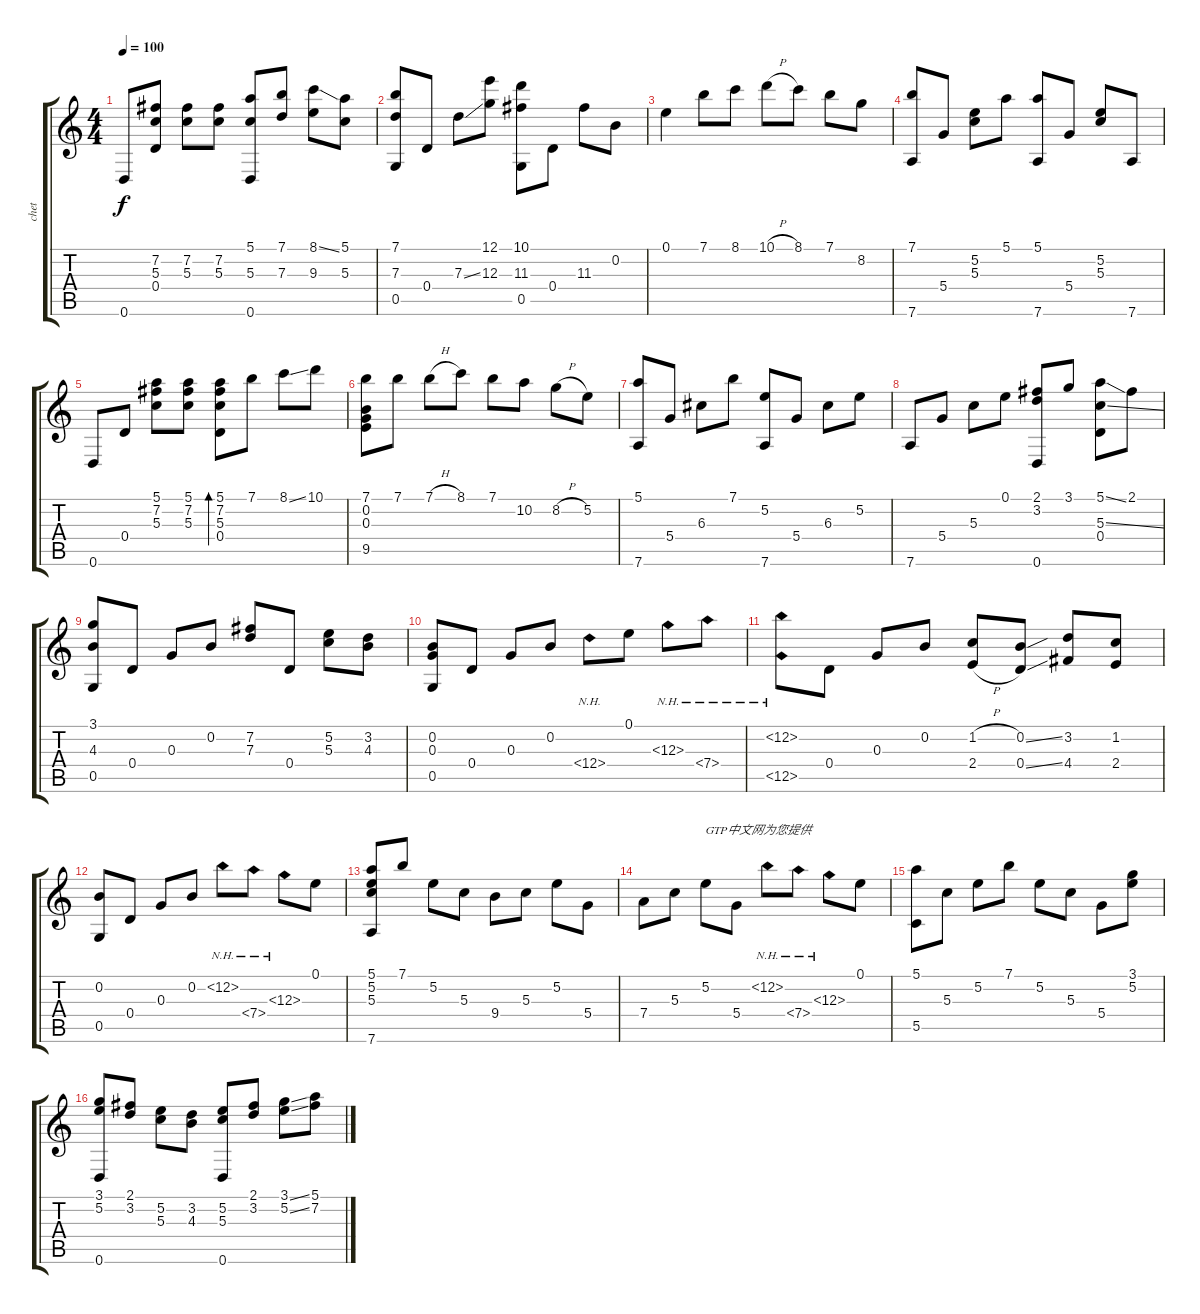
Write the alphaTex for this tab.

\track ("chet" "chet") {instrument acousticguitarnylon}
\staff {score tabs}
\tuning (E4 B3 G3 D3 G2 D2) {hide}
\ts (4 4)
\tempo 100
\clef g2
\ks c
0.6.8{dy f} (7.2 5.3 0.4).8 (7.2 5.3).8 (7.2 5.3).8 (5.1 5.3 0.6).8 (7.1 7.3).8 (8.1{ss} 9.3).8 (5.1 5.3).8 |
(7.1 7.3 0.5).8 0.4.8 7.3{ss}.8 (12.1 12.3).8 (10.1 11.3 0.5).8 0.4.8 11.3.8 0.2.8 |
0.1.4 7.1.8 8.1.8 10.1{h}.8 8.1.8 7.1.8 8.2.8 |
(7.1 7.6).8 5.4.8 (5.2 5.3).8 5.1.8 (5.1 7.6).8 5.4.8 (5.2 5.3).8 7.6.8 |
0.6.8 0.4.8 (5.1 7.2 5.3).8 (5.1 7.2 5.3).8 (5.1 7.2 5.3 0.4).8{bd 240} 7.1.8 8.1{ss}.8 10.1.8 |
(7.1 0.2 0.3 9.5).8 7.1.8 7.1{h}.8 8.1.8 7.1.8 10.2.8 8.2{h}.8 5.2.8 |
(5.1 7.6).8 5.4.8 6.3.8 7.1.8 (5.2 7.6).8 5.4.8 6.3.8 5.2.8 |
7.6.8 5.4.8 5.3.8 0.1.8 (2.1 3.2 0.6).8 3.1.8 (5.1{ss} 5.3{ss} 0.4).8 2.1.8 |
(3.1 4.3 0.5).8 0.4.8 0.3.8 0.2.8 (7.2 7.3).8 0.4.8 (5.2 5.3).8 (3.2 4.3).8 |
(0.2 0.3 0.5).8 0.4.8 0.3.8 0.2.8 12.4{nh}.8 0.1.8 12.3{nh}.8 7.4{nh}.8 |
(12.2{nh} 0.5{nh}).8 0.4.8 0.3.8 0.2.8 (1.2{h} 2.4{h}).8 (0.2{ss} 0.4{ss}).8 (3.2 4.4).8 (1.2 2.4).8 |
(0.2 0.5).8 0.4.8 0.3.8 0.2.8 12.2{nh}.8 7.4{nh}.8 12.3{nh}.8 0.1.8 |
(5.1 5.2 5.3 7.6).8 7.1.8 5.2.8 5.3.8 9.4.8 5.3.8 5.2.8 5.4.8 |
7.4.8 5.3.8 5.2.8{txt "GTP中文网为您提供"} 5.4.8 12.2{nh}.8 7.4{nh}.8 12.3{nh}.8 0.1.8 |
(5.1 5.5).8 5.3.8 5.2.8 7.1.8 5.2.8 5.3.8 5.4.8 (3.1 5.2).8 |
(3.1 5.2 0.6).8 (2.1 3.2).8 (5.2 5.3).8 (3.2 4.3).8 (5.2 5.3 0.6).8 (2.1 3.2).8 (3.1{ss} 5.2{ss}).8 (5.1 7.2).8
